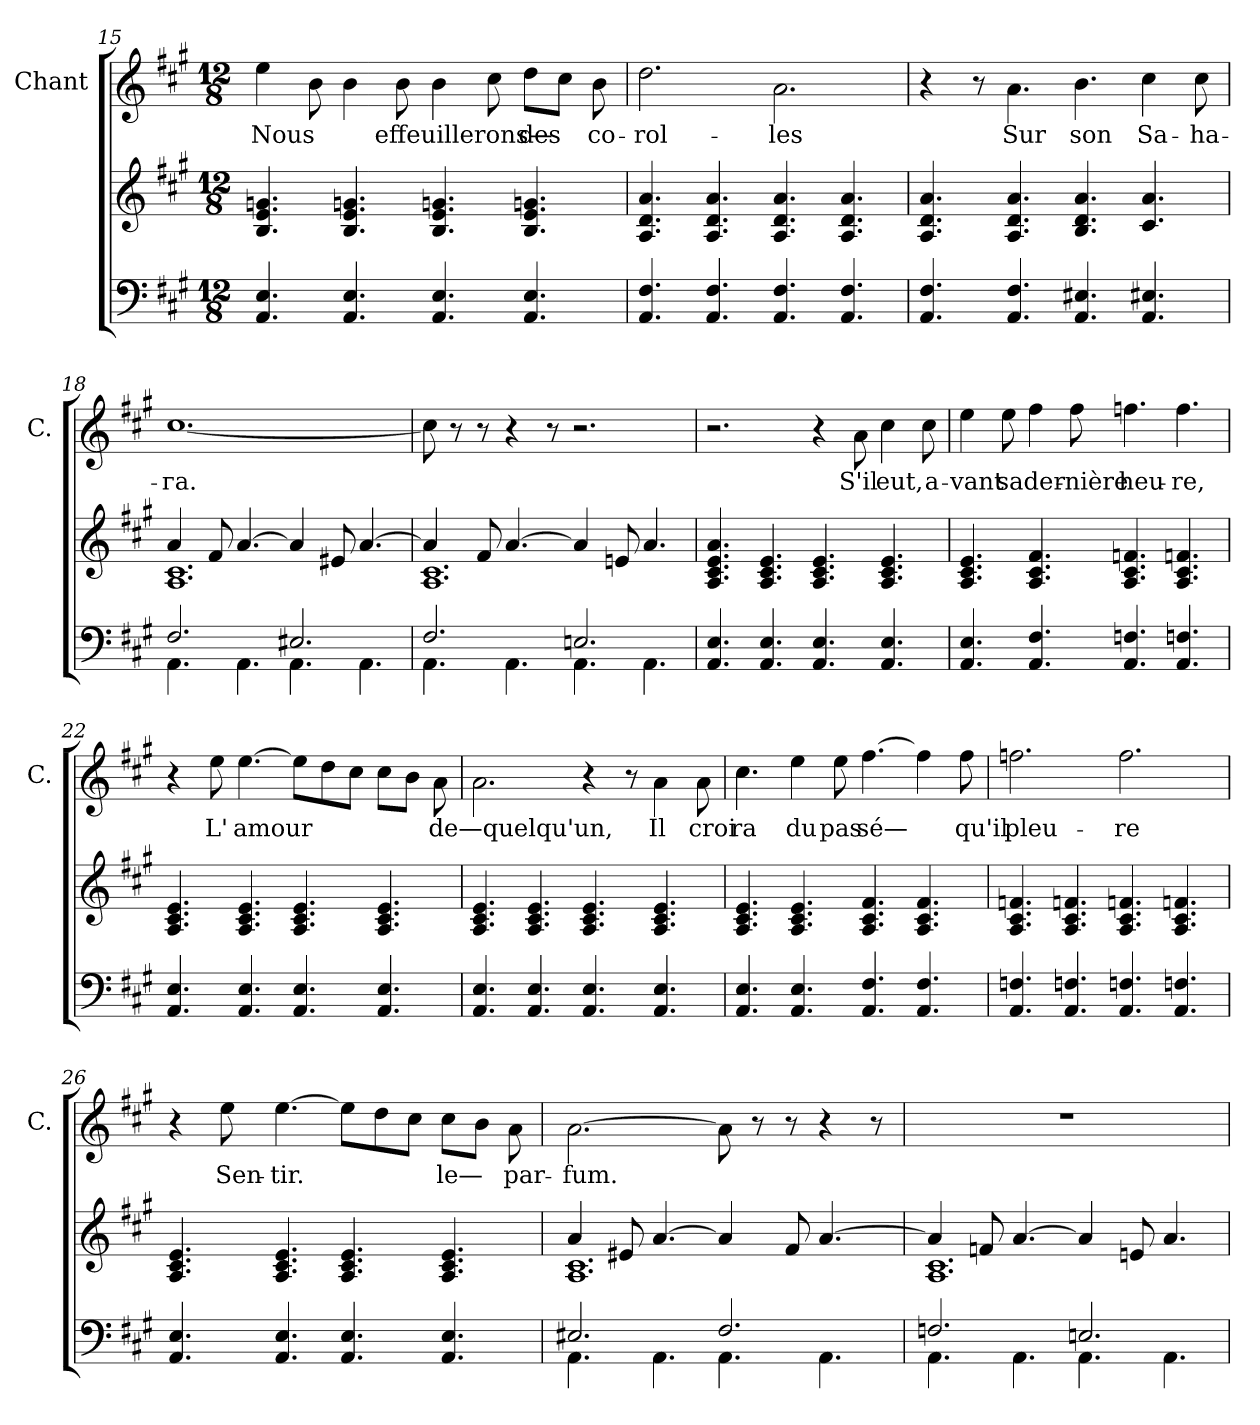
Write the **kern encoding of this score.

**kern	**kern	**kern	**text
*part3	*part2	*part1	*part1
*staff3	*staff2	*staff1	*staff1
*	*	*I"Chant	*
*	*	*I'C.	*
*clefF4	*clefG2	*clefG2	*
*k[f#c#g#]	*k[f#c#g#]	*k[f#c#g#]	*
*M12/8	*M12/8	*M12/8	*
=15	=15	=15	=15
4.Ei/ 4.AAi/	4.gnj/ 4.ej/ 4.Bj/	4eej\	Nous
.	.	8bj\	.
4.Ei/ 4.AAi/	4.gnj/ 4.ej/ 4.Bj/	4bj\	.
.	.	8bj\	effeuillerons—
4.Ei/ 4.AAi/	4.gnj/ 4.ej/ 4.Bj/	4bj\	.
.	.	8cc#j\	.
4.Ei/ 4.AAi/	4.gnj/ 4.ej/ 4.Bj/	8ddj\L	des
.	.	8cc#j\J	.
.	.	8bj\	co-
=16	=16	=16	=16
4.F#i/ 4.AAi/	4.aj/ 4.dj/ 4.Aj/	2.ddj\	rol-
4.F#i/ 4.AAi/	4.aj/ 4.dj/ 4.Aj/	.	.
4.F#i/ 4.AAi/	4.aj/ 4.dj/ 4.Aj/	2.aj\	les
4.F#i/ 4.AAi/	4.aj/ 4.dj/ 4.Aj/	.	.
=17	=17	=17	=17
4.F#i/ 4.AAi/	4.aj/ 4.dj/ 4.Aj/	4r	.
.	.	8r	.
4.F#i/ 4.AAi/	4.aj/ 4.dj/ 4.Aj/	4.aj\	Sur
4.E#Xi/ 4.AAi/	4.aj/ 4.dj/ 4.Bj/	4.bj\	son
4.E#Xi/ 4.AAi/	4.aj/ 4.c#j/	4cc#j\	Sa-
.	.	8cc#j\	ha-
!!LO:LB:g=z
=18	=18	=18	=18
*^	*^	*	*
2.F#i/	4.AAZ\	4aj/	1.AV/ 1.c#V/	[1.cc#j/	гa.
.	.	8f#j/	.	.	.
.	4.AAZ\	[4.aj/	.	.	.
2.E#Xi/	4.AAZ\	4aj/]	.	.	.
.	.	8e#Xj/	.	.	.
.	4.AAZ\	[4.aj/	.	.	.
=19	=19	=19	=19	=19	=19
2.F#i/	4.AAZ\	4aj/]	1.AV/ 1.c#V/	8cc#j\]	.
.	.	.	.	8r	.
.	.	8f#j/	.	8r	.
.	4.AAZ\	[4.aj/	.	4r	.
.	.	.	.	8r	.
2.Eni/	4.AAZ\	4aj/]	.	2.r	.
.	.	8enj/	.	.	.
.	4.AAZ\	4.aj/	.	.	.
*v	*v	*	*	*	*
*	*v	*v	*	*
=20	=20	=20	=20
4.Ei/ 4.AAi/	4.aj/ 4.ej/ 4.c#j/ 4.Aj/	2.r	.
4.Ei/ 4.AAi/	4.ej/ 4.c#j/ 4.Aj/	.	.
4.Ei/ 4.AAi/	4.ej/ 4.c#j/ 4.Aj/	4r	.
.	.	8aj\	S'il
4.Ei/ 4.AAi/	4.Aj/ 4.ej/ 4.c#j/	4cc#j\	eut,
.	.	8cc#j\	a-
=21	=21	=21	=21
4.Ei/ 4.AAi/	4.ej/ 4.c#j/ 4.Aj/	4eej\	vant
.	.	8eej\	sa
4.F#i/ 4.AAi/	4.f#j/ 4.c#j/ 4.Aj/	4ff#j\	der-
.	.	8ff#j\	nière
4.Fni/ 4.AAi/	4.fnj/ 4.c#j/ 4.Aj/	4.ffnj\	heu-
4.Fni/ 4.AAi/	4.fnj/ 4.c#j/ 4.Aj/	4.ffj\	re,
!!LO:LB:g=z
=22	=22	=22	=22
4.Ei/ 4.AAi/	4.ej/ 4.c#j/ 4.Aj/	4r	.
.	.	8eej\	L'
4.Ei/ 4.AAi/	4.ej/ 4.c#j/ 4.Aj/	[4.eej\	amour
4.Ei/ 4.AAi/	4.Aj/ 4.ej/ 4.c#j/	8eej\L]	.
.	.	8ddj\	.
.	.	8cc#j\J	.
4.Ei/ 4.AAi/	4.ej/ 4.c#j/ 4.Aj/	8cc#j\L	.
.	.	8bj\J	.
.	.	8aj\	de—quelqu'un,
=23	=23	=23	=23
4.Ei/ 4.AAi/	4.ej/ 4.c#j/ 4.Aj/	2.aj\	.
4.Ei/ 4.AAi/	4.ej/ 4.c#j/ 4.Aj/	.	.
4.Ei/ 4.AAi/	4.ej/ 4.c#j/ 4.Aj/	4r	.
.	.	8r	.
4.Ei/ 4.AAi/	4.ej/ 4.c#j/ 4.Aj/	4aj\	Il
.	.	8aj\	croi
=24	=24	=24	=24
4.Ei/ 4.AAi/	4.ej/ 4.c#j/ 4.Aj/	4.cc#j\	ra
4.Ei/ 4.AAi/	4.ej/ 4.c#j/ 4.Aj/	4eej\	du
.	.	8eej\	pas
4.F#i/ 4.AAi/	4.f#j/ 4.c#j/ 4.Aj/	[4.ff#j\	sé—
4.F#i/ 4.AAi/	4.Aj/ 4.f#j/ 4.c#j/	4ff#j\]	.
.	.	8ff#j\	qu'il
=25	=25	=25	=25
4.Fni/ 4.AAi/	4.fnj/ 4.c#j/ 4.Aj/	2.ffnj\	pleu-
4.Fni/ 4.AAi/	4.Aj/ 4.fnj/ 4.c#j/	.	.
4.Fni/ 4.AAi/	4.fnj/ 4.c#j/ 4.Aj/	2.ffj\	re
4.Fni/ 4.AAi/	4.fnj/ 4.c#j/ 4.Aj/	.	.
!!LO:LB:g=z
=26	=26	=26	=26
4.Ei/ 4.AAi/	4.Aj/ 4.ej/ 4.c#j/	4r	.
.	.	8eej\	Sen-
4.Ei/ 4.AAi/	4.ej/ 4.c#j/ 4.Aj/	[4.eej\	tir.
4.Ei/ 4.AAi/	4.ej/ 4.c#j/ 4.Aj/	8eej\L]	.
.	.	8ddj\	.
.	.	8cc#j\J	.
4.Ei/ 4.AAi/	4.Aj/ 4.ej/ 4.c#j/	8cc#j\L	le—
.	.	8bj\J	.
.	.	8aj\	par-
=27	=27	=27	=27
*^	*^	*	*
2.E#Xi/	4.AAZ\	4aj/	1.AV/ 1.c#V/	[2.aj\	fum.
.	.	8e#Xj/	.	.	.
.	4.AAZ\	[4.aj/	.	.	.
2.F#i/	4.AAZ\	4aj/]	.	8aj\]	.
.	.	.	.	8r	.
.	.	8f#j/	.	8r	.
.	4.AAZ\	[4.aj/	.	4r	.
.	.	.	.	8r	.
=28	=28	=28	=28	=28	=28
2.Fni/	4.AAZ\	4aj/]	1.AV/ 1.c#V/	1.r	.
.	.	8fnj/	.	.	.
.	4.AAZ\	[4.aj/	.	.	.
2.Eni/	4.AAZ\	4aj/]	.	.	.
.	.	8enj/	.	.	.
.	4.AAZ\	4.aj/	.	.	.
*v	*v	*	*	*	*
*	*v	*v	*	*
=	=	=	=
*-	*-	*-	*-
